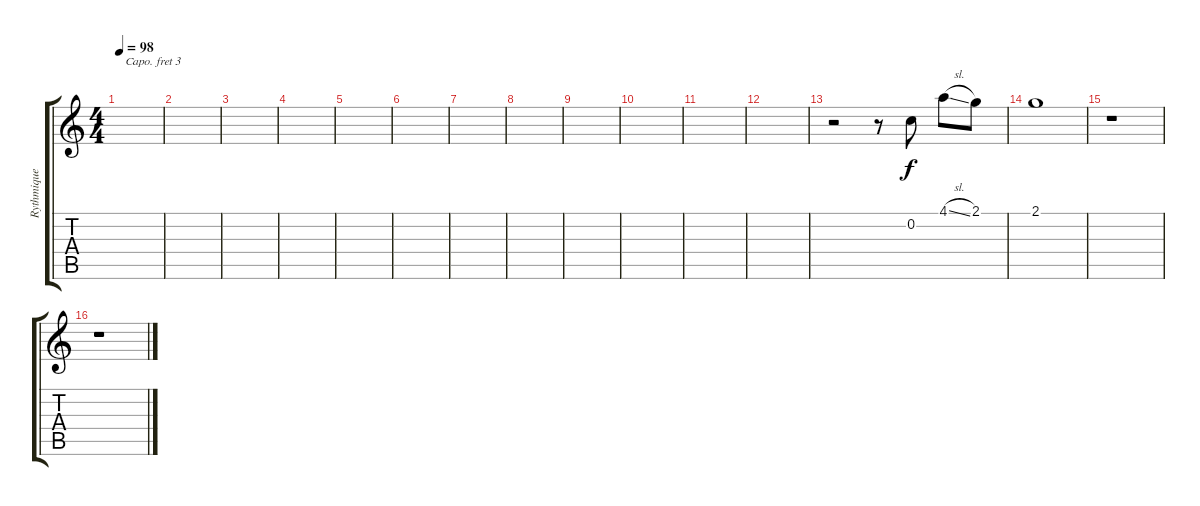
\track ("Rythmique 2" "Rythmique ") {instrument acousticguitarnylon}
\staff {score tabs}
\capo 3
\tuning (D4 A3 D3 D3 A2 D2) {hide}
\ts (4 4)
\tempo 98
\clef g2
\ks c
|
|
|
|
|
|
|
|
|
|
|
|
r.2 r.8 0.2.8 4.1{sl}.8 2.1.8 |
2.1.1 |
r.1 |
r.1
